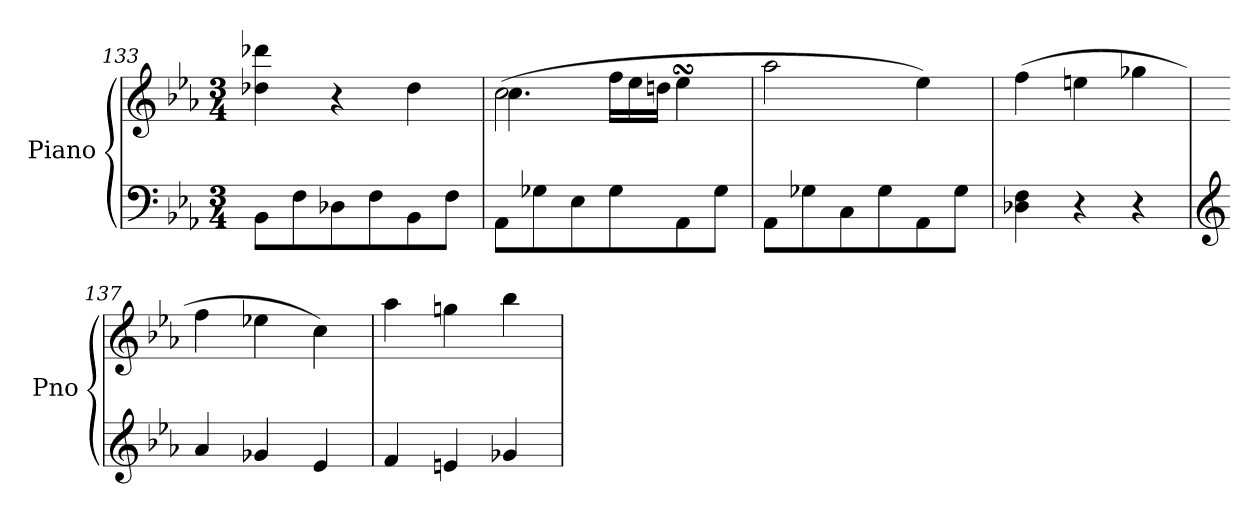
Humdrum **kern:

**kern	**kern
*part1	*part1
*staff2	*staff1
*I"Piano	*
*I'Pno	*
*clefF4	*clefG2
*k[b-e-a-]	*k[b-e-a-]
*M3/4	*M3/4
=133	=133
8BB-\L	4dd-X\ 4ddd-X\
8F\	.
8D-X\	4r
8F\	.
8BB-\	4dd-\
8F\J	.
=134	=134
*	*^
8AA-\L	(>2cc\	4.cc
8G-X\	.	.
8E-\	.	.
*	*	*Xtuplet
8G-\	.	24ffLL
.	.	24ee-
.	.	24ddnJJ
8AA-\	4ee-sSSs\	4ryy
8G-\J	.	.
*	*v	*v
=135	=135
8AA-\L	2aa-\
8G-X\	.
8C\	.
8G-\	.
8AA-\	4ee-\)
8G-\J	.
=136	=136
4D-X\ 4F\	(4ff\
4r	4een\
4r	4gg-X\
=137	=137
*clefG2	*
4a-/	4ff\
4g-X/	4ee-X\
4e-/	4cc\)
!!LO:LB:g=z
=138	=138
4f/	4aa-\
4en/	4ggn\
4g-X/	4bb-\
=	=
*-	*-
